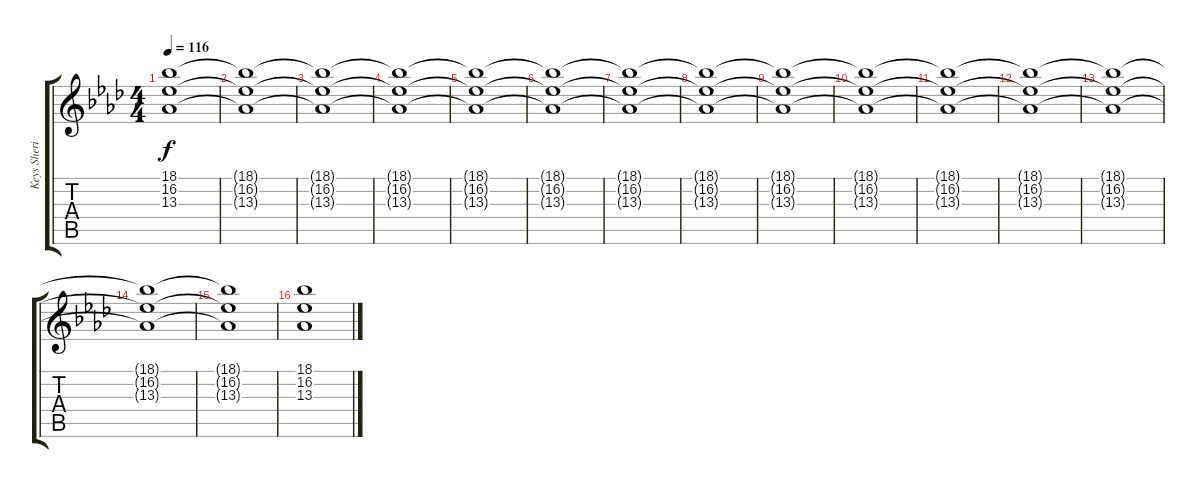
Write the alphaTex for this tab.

\track ("Keys Sheridan" "Keys Sheri") {instrument stringensemble1}
\staff {score tabs}
\tuning (E4 B3 G3 D3 A2 E2) {hide}
\ts (4 4)
\tempo 116
\clef g2
\ks ab
(18.1{t} 16.2{t} 13.3{t}).1{dy f} |
(18.1{t} 16.2{t} 13.3{t}).1 |
(18.1{t} 16.2{t} 13.3{t}).1 |
(18.1{t} 16.2{t} 13.3{t}).1 |
(18.1{t} 16.2{t} 13.3{t}).1 |
(18.1{t} 16.2{t} 13.3{t}).1 |
(18.1{t} 16.2{t} 13.3{t}).1 |
(18.1{t} 16.2{t} 13.3{t}).1 |
(18.1{t} 16.2{t} 13.3{t}).1 |
(18.1{t} 16.2{t} 13.3{t}).1 |
(18.1{t} 16.2{t} 13.3{t}).1 |
(18.1{t} 16.2{t} 13.3{t}).1 |
(18.1{t} 16.2{t} 13.3{t}).1 |
(18.1{t} 16.2{t} 13.3{t}).1 |
(18.1{t} 16.2{t} 13.3{t}).1 |
(18.1 16.2 13.3).1
